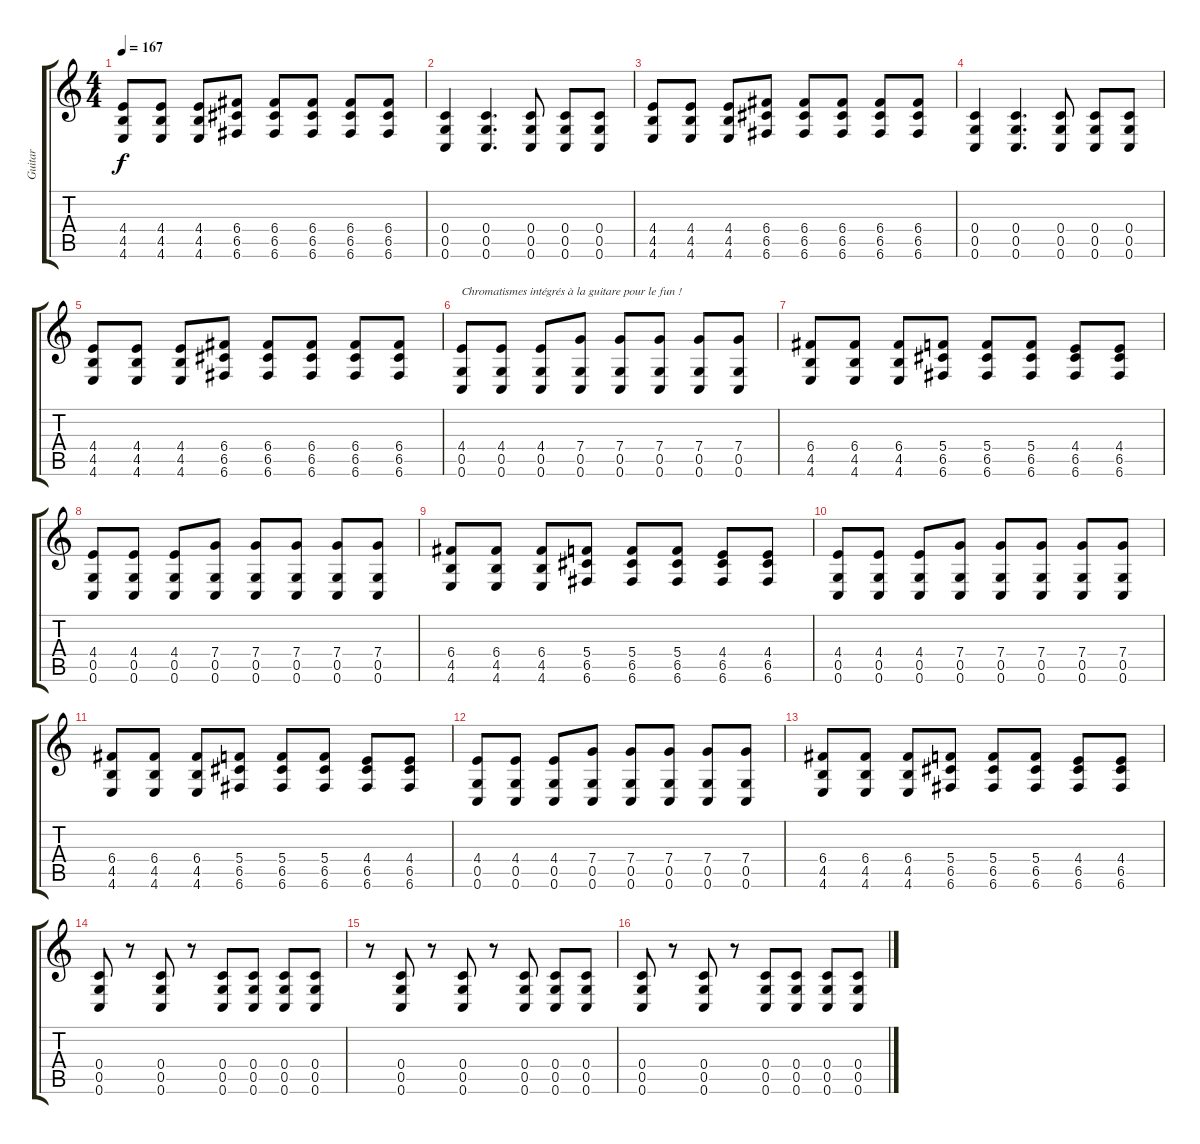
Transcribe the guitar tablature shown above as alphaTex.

\track ("Guitar" "Guitar") {instrument distortionguitar}
\staff {score tabs}
\tuning (D4 A3 F3 C3 G2 C2) {hide}
\ts (4 4)
\tempo 167
\clef g2
\ks c
(4.4 4.5 4.6).8{dy f} (4.4 4.5 4.6).8 (4.4 4.5 4.6).8 (6.4 6.5 6.6).8 (6.4 6.5 6.6).8 (6.4 6.5 6.6).8 (6.4 6.5 6.6).8 (6.4 6.5 6.6).8 |
(0.4 0.5 0.6).4 (0.4 0.5 0.6).4{d} (0.4 0.5 0.6).8 (0.4 0.5 0.6).8 (0.4 0.5 0.6).8 |
(4.4 4.5 4.6).8 (4.4 4.5 4.6).8 (4.4 4.5 4.6).8 (6.4 6.5 6.6).8 (6.4 6.5 6.6).8 (6.4 6.5 6.6).8 (6.4 6.5 6.6).8 (6.4 6.5 6.6).8 |
(0.4 0.5 0.6).4 (0.4 0.5 0.6).4{d} (0.4 0.5 0.6).8 (0.4 0.5 0.6).8 (0.4 0.5 0.6).8 |
(4.4 4.5 4.6).8 (4.4 4.5 4.6).8 (4.4 4.5 4.6).8 (6.4 6.5 6.6).8 (6.4 6.5 6.6).8 (6.4 6.5 6.6).8 (6.4 6.5 6.6).8 (6.4 6.5 6.6).8 |
(4.4 0.5 0.6).8{txt "Chromatismes intégrés à la guitare pour le fun !"} (4.4 0.5 0.6).8 (4.4 0.5 0.6).8 (7.4 0.5 0.6).8 (7.4 0.5 0.6).8 (7.4 0.5 0.6).8 (7.4 0.5 0.6).8 (7.4 0.5 0.6).8 |
(6.4 4.5 4.6).8 (6.4 4.5 4.6).8 (6.4 4.5 4.6).8 (5.4 6.5 6.6).8 (5.4 6.5 6.6).8 (5.4 6.5 6.6).8 (4.4 6.5 6.6).8 (4.4 6.5 6.6).8 |
(4.4 0.5 0.6).8 (4.4 0.5 0.6).8 (4.4 0.5 0.6).8 (7.4 0.5 0.6).8 (7.4 0.5 0.6).8 (7.4 0.5 0.6).8 (7.4 0.5 0.6).8 (7.4 0.5 0.6).8 |
(6.4 4.5 4.6).8 (6.4 4.5 4.6).8 (6.4 4.5 4.6).8 (5.4 6.5 6.6).8 (5.4 6.5 6.6).8 (5.4 6.5 6.6).8 (4.4 6.5 6.6).8 (4.4 6.5 6.6).8 |
(4.4 0.5 0.6).8 (4.4 0.5 0.6).8 (4.4 0.5 0.6).8 (7.4 0.5 0.6).8 (7.4 0.5 0.6).8 (7.4 0.5 0.6).8 (7.4 0.5 0.6).8 (7.4 0.5 0.6).8 |
(6.4 4.5 4.6).8 (6.4 4.5 4.6).8 (6.4 4.5 4.6).8 (5.4 6.5 6.6).8 (5.4 6.5 6.6).8 (5.4 6.5 6.6).8 (4.4 6.5 6.6).8 (4.4 6.5 6.6).8 |
(4.4 0.5 0.6).8 (4.4 0.5 0.6).8 (4.4 0.5 0.6).8 (7.4 0.5 0.6).8 (7.4 0.5 0.6).8 (7.4 0.5 0.6).8 (7.4 0.5 0.6).8 (7.4 0.5 0.6).8 |
(6.4 4.5 4.6).8 (6.4 4.5 4.6).8 (6.4 4.5 4.6).8 (5.4 6.5 6.6).8 (5.4 6.5 6.6).8 (5.4 6.5 6.6).8 (4.4 6.5 6.6).8 (4.4 6.5 6.6).8 |
(0.4 0.5 0.6).8 r.8 (0.4 0.5 0.6).8 r.8 (0.4 0.5 0.6).8 (0.4 0.5 0.6).8 (0.4 0.5 0.6).8 (0.4 0.5 0.6).8 |
r.8 (0.4 0.5 0.6).8 r.8 (0.4 0.5 0.6).8 r.8 (0.4 0.5 0.6).8 (0.4 0.5 0.6).8 (0.4 0.5 0.6).8 |
(0.4 0.5 0.6).8 r.8 (0.4 0.5 0.6).8 r.8 (0.4 0.5 0.6).8 (0.4 0.5 0.6).8 (0.4 0.5 0.6).8 (0.4 0.5 0.6).8
